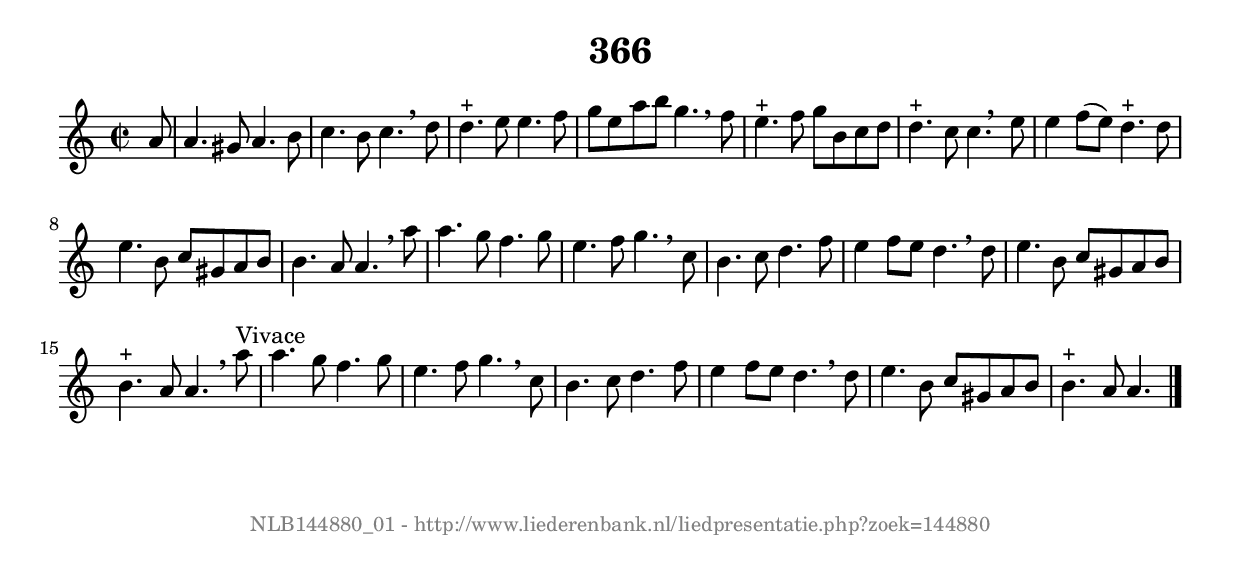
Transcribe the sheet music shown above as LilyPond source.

%
% produced by wce2krn 1.64 (7 June 2014)
%
\version"2.16"
#(append! paper-alist '(("long" . (cons (* 210 mm) (* 2000 mm)))))
#(set-default-paper-size "long")
sb = {\breathe}
mBreak = {\breathe }
bBreak = {\breathe }
x = {\once\override NoteHead #'style = #'cross }
gl=\glissando
itime={\override Staff.TimeSignature #'stencil = ##f }
ficta = {\once\set suggestAccidentals = ##t}
fine = {\once\override Score.RehearsalMark #'self-alignment-X = #1 \mark \markup {\italic{Fine}}}
dc = {\once\override Score.RehearsalMark #'self-alignment-X = #1 \mark \markup {\italic{D.C.}}}
dcf = {\once\override Score.RehearsalMark #'self-alignment-X = #1 \mark \markup {\italic{D.C. al Fine}}}
dcc = {\once\override Score.RehearsalMark #'self-alignment-X = #1 \mark \markup {\italic{D.C. al Coda}}}
ds = {\once\override Score.RehearsalMark #'self-alignment-X = #1 \mark \markup {\italic{D.S.}}}
dsf = {\once\override Score.RehearsalMark #'self-alignment-X = #1 \mark \markup {\italic{D.S. al Fine}}}
dsc = {\once\override Score.RehearsalMark #'self-alignment-X = #1 \mark \markup {\italic{D.S. al Coda}}}
pv = {\set Score.repeatCommands = #'((volta "1"))}
sv = {\set Score.repeatCommands = #'((volta "2"))}
tv = {\set Score.repeatCommands = #'((volta "3"))}
qv = {\set Score.repeatCommands = #'((volta "4"))}
xv = {\set Score.repeatCommands = #'((volta #f))}
\header{ tagline = ""
title = "366"
}
\score {{
\key c \major
\relative g'
{
\set melismaBusyProperties = #'()
\partial 32*4
\time 2/2
\tempo 4=120
\override Score.MetronomeMark #'transparent = ##t
\override Score.RehearsalMark #'break-visibility = #(vector #t #t #f)
a8 a4. gis8 a4. b8 c4. b8 c4. \sb d8 d4.^"+" e8 e4. f8 g e a b g4. \sb f8 e4.^"+"f8 g b, c d d4.^"+" c8 c4. \bar ":|:" \bBreak
e8 e4 f8( e) d4.^"+" d8 e4. b8 c gis a b b4. a8 a4. \mBreak
a'8 a4. g8 f4. g8 e4. f8 g4. \sb c,8 b4. c8 d4. f8 e4 f8 e d4. \sb d8 e4. b8 c gis a b b4.^"+" a8 a4. \mBreak
a'8^"Vivace" a4. g8 f4. g8 e4. f8 g4. \sb c,8 b4. c8 d4. f8 e4 f8 e d4. \sb d8 e4. b8 c gis a b b4.^"+" a8 a4. \bar "|."
 }}
 \midi { }
 \layout {
            indent = 0.0\cm
}
}
\markup { \vspace #0 } \markup { \with-color #grey \fill-line { \center-column { \smaller "NLB144880_01 - http://www.liederenbank.nl/liedpresentatie.php?zoek=144880" } } }
